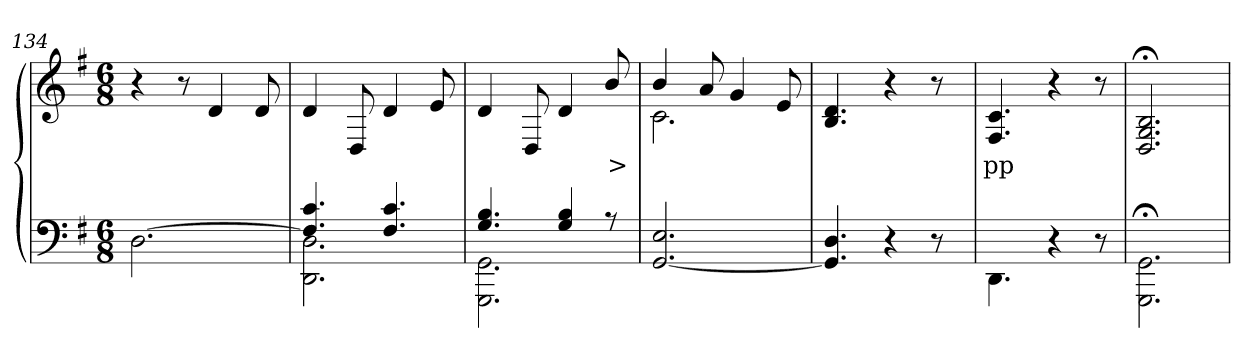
**kern	**kern	**text
*part2	*part1	*part1
*staff2	*staff1	*staff1
*clefF4	*clefG2	*
*k[f#]	*k[f#]	*
*M6/8	*M6/8	*
=134	=134	=134
[2.D	4r	]
.	8r	pp
.	4d	.
.	8d	.
=135	=135	=135
*^	*	*
4.c 4.F#	2.D] 2.DD	4d	.
.	.	8D/	.
4.c 4.F#	.	4d	.
.	.	8e	.
=136	=136	=136	=136
4.B 4.G	2.GG 2.GGG	4d	.
.	.	8D/	.
4B 4G	.	4d	.
8r	.	8b/	>
*v	*v	*	*
=137	=137	=137
*	*^	*
2.E [2.GG	4b	2.c	.
.	8a	.	.
.	4g	.	.
.	8e	.	.
*	*v	*v	*
=138	=138	=138
4.D 4.GG]	4.d 4.B	.
4r	4r	.
8r	8r	.
=139	=139	=139
4.DD\	4.c 4.F#	pp
4r	4r	.
8r	8r	.
=140	=140	=140
2.GG\;< 2.GGG\;<	2.B;< 2.G;< 2.D;<	.
=	=	=
*-	*-	*-
